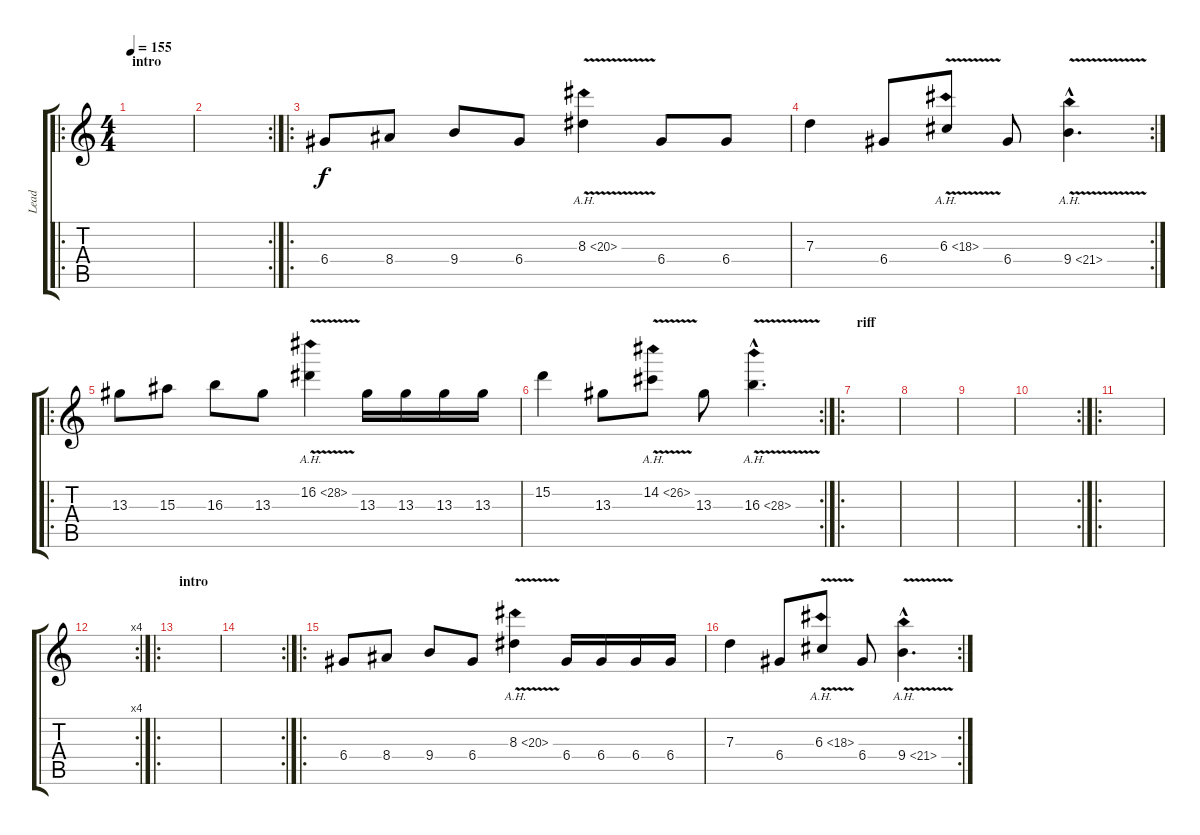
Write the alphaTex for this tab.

\track ("Lead" "Lead") {instrument distortionguitar}
\staff {score tabs}
\tuning (E4 B3 G3 D3 A2 E2) {hide}
\ro
\ts (4 4)
\section ("" "intro")
\tempo 155
\clef g2
\ks c
|
\rc 2
|
\ro
6.4.8 8.4.8 9.4.8 6.4.8 8.3{ah 12 v}.4 6.4.8 6.4.8 |
\rc 2
7.3.4 6.4.8 6.3{ah 12 v}.8 6.4.8 9.4{ah 12 v hac}.4{d} |
\ro
13.3.8 15.3.8 16.3.8 13.3.8 16.2{ah 12 v}.4 13.3.16 13.3.16 13.3.16 13.3.16 |
\rc 2
15.2.4 13.3.8 14.2{ah 12 v}.8 13.3.8 16.3{ah 12 v hac}.4{d} |
\ro
\section ("" "riff")
|
|
|
\rc 2
|
\ro
|
\rc 4
|
\ro
\section ("" "intro")
|
\rc 2
|
\ro
6.4.8 8.4.8 9.4.8 6.4.8 8.3{ah 12 v}.4 6.4.16 6.4.16 6.4.16 6.4.16 |
\rc 2
7.3.4 6.4.8 6.3{ah 12 v}.8 6.4.8 9.4{ah 12 v hac}.4{d}
